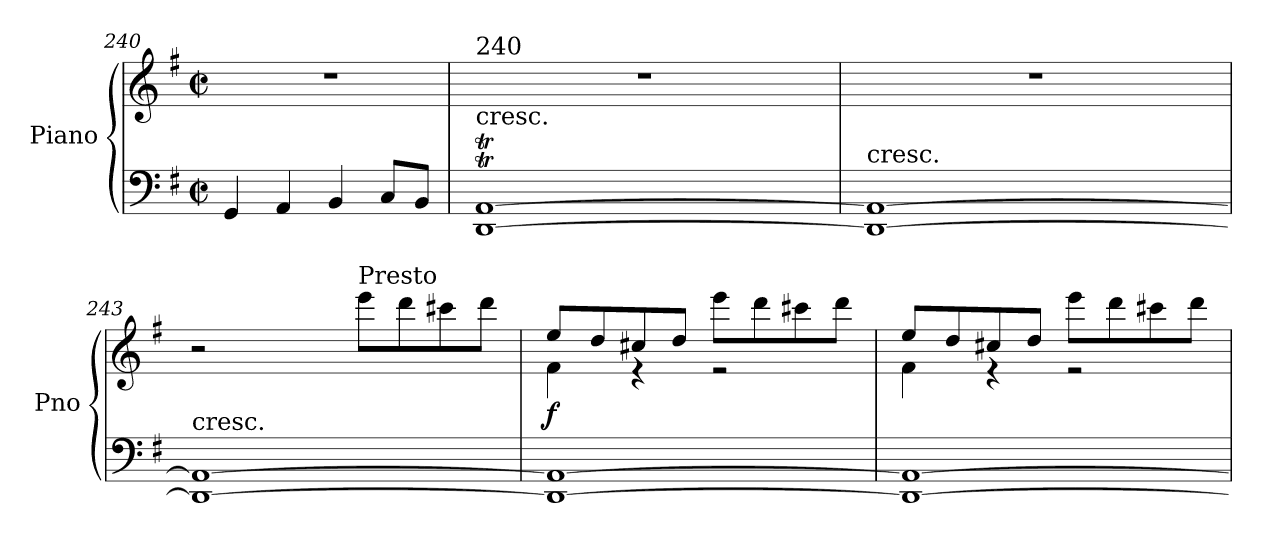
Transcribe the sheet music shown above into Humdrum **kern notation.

**kern	**kern	**dynam
*part1	*part1	*part1
*staff2	*staff1	*staff1/2
*I"Piano	*	*
*I'Pno	*	*
*clefF4	*clefG2	*
*k[f#]	*k[f#]	*
*G:	*G:	*
*M2/2	*M2/2	*
*met(c|)	*met(c|)	*
=240	=240	=240
4GG/	1r	.
4AA/	.	.
4BB/	.	.
8C/L	.	.
8BB/J	.	.
=241	=241	=241
*^	*	*
!	!	!LO:TX:a:t=240	!
!	!	!LO:TX:b:t=cresc.	!
[1DDT [1AAT	16AAyy	1r	.
.	16BByy	.	.
.	16AAyy	.	.
.	16BByy	.	.
.	16AAyy	.	.
.	16BByy	.	.
.	16AAyy	.	.
.	16BByy	.	.
.	16AAyy	.	.
.	16BByy	.	.
.	16AAyy	.	.
.	16BByy	.	.
.	16AAyy	.	.
.	16BByy	.	.
.	16AAyy	.	.
.	16BByy	.	.
=242	=242	=242	=242
!LO:TX:a:t=cresc.	!	!	!
1DD_ 1AA_	16AAyy	1r	.
.	16BByy	.	.
.	16AAyy	.	.
.	16BByy	.	.
.	16AAyy	.	.
.	16BByy	.	.
.	16AAyy	.	.
.	16BByy	.	.
.	16AAyy	.	.
.	16BByy	.	.
.	16AAyy	.	.
.	16BByy	.	.
.	16AAyy	.	.
.	16BByy	.	.
.	16AAyy	.	.
.	16BByy	.	.
=243	=243	=243	=243
!LO:TX:a:t=cresc.	!	!	!
1DD_ 1AA_	16AAyy	2r	.
.	16BByy	.	.
.	16AAyy	.	.
.	16BByy	.	.
.	16AAyy	.	.
.	16BByy	.	.
.	16AAyy	.	.
.	16BByy	.	.
!	!	!LO:TX:a:t=Presto	!
.	16AAyy	8eee\L	.
.	16BByy	.	.
.	16AAyy	8ddd\	.
.	16BByy	.	.
.	16AAyy	8ccc#X\	.
.	16BByy	.	.
.	16AAyy	8ddd\J	.
.	16BByy	.	.
!!LO:PB:g=z
=244	=244	=244	=244
*	*	*^	*
!	!	!	!	!LO:DY:b
1DD_ 1AA_	16AAyy	8ee/L	4f#\	f
.	16BByy	.	.	.
.	16AAyy	8dd/	.	.
.	16BByy	.	.	.
.	16AAyy	8cc#X/	4re	.
.	16BByy	.	.	.
.	16AAyy	8dd/J	.	.
.	16BByy	.	.	.
.	16AAyy	8eee\L	2re	.
.	16BByy	.	.	.
.	16AAyy	8ddd\	.	.
.	16BByy	.	.	.
.	16AAyy	8ccc#X\	.	.
.	16BByy	.	.	.
.	16AAyy	8ddd\J	.	.
.	16BByy	.	.	.
!!LO:PB:g=z	!!
=245	=245	=245	=245	=245
1DD_ 1AA_	16AAyy	8ee/L	4f#\	.
.	16BByy	.	.	.
.	16AAyy	8dd/	.	.
.	16BByy	.	.	.
.	16AAyy	8cc#X/	4re	.
.	16BByy	.	.	.
.	16AAyy	8dd/J	.	.
.	16BByy	.	.	.
.	16AAyy	8eee\L	2re	.
.	16BByy	.	.	.
.	16AAyy	8ddd\	.	.
.	16BByy	.	.	.
.	16AAyy	8ccc#X\	.	.
.	16BByy	.	.	.
.	16AAyy	8ddd\J	.	.
.	16BByy	.	.	.
*v	*v	*	*	*
*	*v	*v	*
=	=	=
*-	*-	*-
